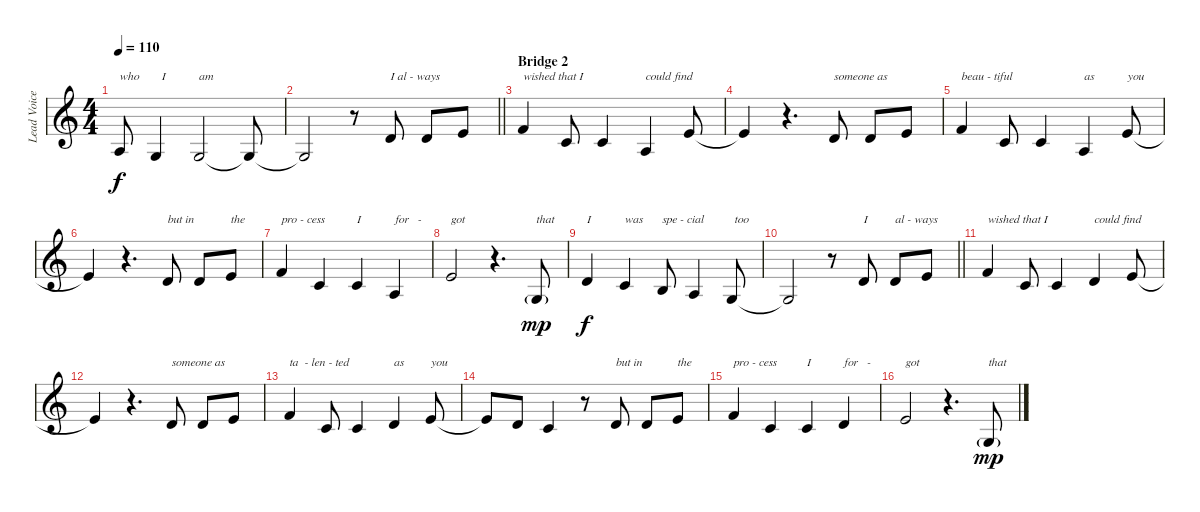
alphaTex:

\track ("Lead Voice" "Lead Voice") {instrument clarinet}
\staff {score}
\tuning (E4 B3 G3 D3 A2 E2) {hide}
\ts (4 4)
\tempo 110
\clef g2
\ks c
2.3.8{txt "who" dy f} 0.3.4{txt "  I"} 0.3.2{txt "am"} 0.3{t}.8 |
\barLineRight lightlight
0.3{t}.2 r.8 3.2.8{txt "I al - ways"} 3.2.8 0.1.8 |
\section ("" "Bridge 2")
1.1.4{txt "wished that I"} 1.2.8 1.2.4 2.3.4{txt "could find"} 0.1.8 |
0.1{t}.4 r.4{d} 3.2.8{txt "someone as"} 3.2.8 0.1.8 |
1.1.4{txt "beau - tiful"} 1.2.8 1.2.4 2.3.4{txt "as"} 0.1.8{txt "you"} |
0.1{t}.4 r.4{d} 3.2.8{txt "but in"} 3.2.8 0.1.8{txt "the"} |
1.1.4{txt "pro - cess"} 1.2.4 1.2.4{txt "I"} 2.3.4{txt "for   - "} |
0.1.2{txt "got"} r.4{d} 0.3{g}.8{txt "that" dy mp} |
3.2.4{txt "I" dy f} 1.2.4{txt "was"} 0.2.8{txt "spe - cial"} 2.3.4 0.3.8{txt " too"} |
\barLineRight lightlight
0.3{t}.2 r.8 3.2.8{txt "I"} 3.2.8{txt "al - ways"} 0.1.8 |
1.1.4{txt "wished that I"} 1.2.8 1.2.4 3.2.4{txt "could find"} 0.1.8 |
0.1{t}.4 r.4{d} 3.2.8{txt "someone as"} 3.2.8 0.1.8 |
1.1.4{txt "ta  - len - ted"} 1.2.8 1.2.4 3.2.4{txt "as"} 0.1.8{txt "you"} |
0.1{t}.8 3.2.8 1.2.4 r.8 3.2.8{txt "but in"} 3.2.8 0.1.8{txt "the"} |
1.1.4{txt "pro - cess"} 1.2.4 1.2.4{txt "I"} 3.2.4{txt "for   - "} |
0.1.2{txt "got"} r.4{d} 0.3{g}.8{txt "that" dy mp}
